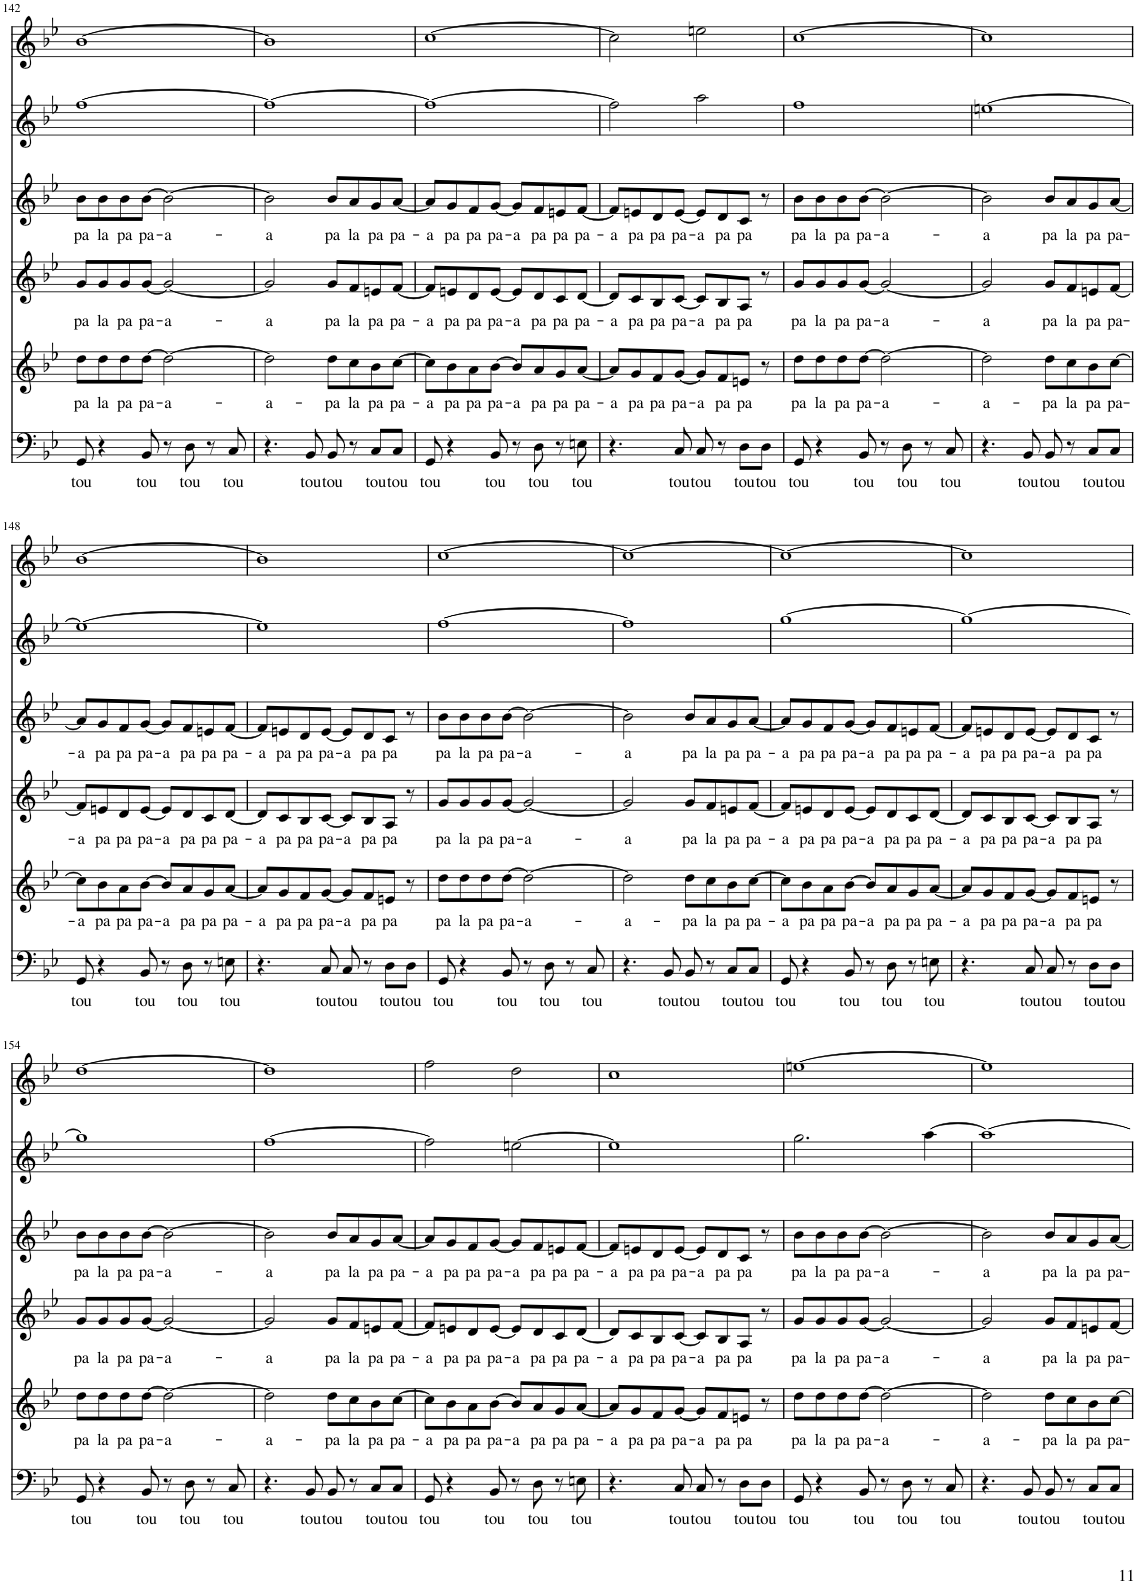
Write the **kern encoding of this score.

**kern	**text	**kern	**text	**kern	**text	**kern	**text	**kern	**kern
*part6	*part6	*part5	*part5	*part4	*part4	*part3	*part3	*part2	*part1
*staff6	*staff6	*staff5	*staff5	*staff4	*staff4	*staff3	*staff3	*staff2	*staff1
*I"Bass	*	*I"Voice	*	*I"Voice	*	*I"Voice	*	*I"Voice	*I"Voice
!!LO:PB:g=z
*clefF4	*	*clefG2	*	*clefG2	*	*clefG2	*	*clefG2	*clefG2
*	*	*	*	*Trd1c2	*	*Trd1c2	*	*	*
*k[b-e-]	*	*k[b-e-]	*	*k[b-e-]	*	*k[b-e-]	*	*k[b-e-]	*k[b-e-]
*M4/4	*	*M4/4	*	*M4/4	*	*M4/4	*	*M4/4	*M4/4
=142	=142	=142	=142	=142	=142	=142	=142	=142	=142
!	!LO:LY:b	!	!LO:LY:b	!	!LO:LY:b	!	!LO:LY:b	!	!
8GG/	tou	8dd\L	pa	8g/L	pa	8b-\L	pa	[1ff	[1b-
!	!	!	!LO:LY:b	!	!LO:LY:b	!	!LO:LY:b	!	!
4r	.	8dd\	la	8g/	la	8b-\	la	.	.
!	!	!	!LO:LY:b	!	!LO:LY:b	!	!LO:LY:b	!	!
.	.	8dd\	pa	8g/	pa	8b-\	pa	.	.
!	!LO:LY:b	!	!LO:LY:b	!	!LO:LY:b	!	!LO:LY:b	!	!
8BB-/	tou	[8dd\J	pa-	[8g/J	pa-	[8b-\J	pa-	.	.
!	!	!	!LO:LY:b	!	!LO:LY:b	!	!LO:LY:b	!	!
8r	.	2dd\_	-a-	2g/_	-a-	2b-\_	-a-	.	.
!	!LO:LY:b	!	!	!	!	!	!	!	!
8D\	tou	.	.	.	.	.	.	.	.
8r	.	.	.	.	.	.	.	.	.
!	!LO:LY:b	!	!	!	!	!	!	!	!
8C/	tou	.	.	.	.	.	.	.	.
=143	=143	=143	=143	=143	=143	=143	=143	=143	=143
!	!	!	!LO:LY:b	!	!LO:LY:b	!	!LO:LY:b	!	!
4.r	.	2dd\]	-a-	2g/]	-a	2b-\]	-a	1ff_	1b-]
!	!LO:LY:b	!	!	!	!	!	!	!	!
8BB-/	tou	.	.	.	.	.	.	.	.
!	!LO:LY:b	!	!LO:LY:b	!	!LO:LY:b	!	!LO:LY:b	!	!
8BB-/	tou	8dd\L	pa	8g/L	pa	8b-/L	pa	.	.
!	!	!	!LO:LY:b	!	!LO:LY:b	!	!LO:LY:b	!	!
8r	.	8cc\	la	8f/	la	8a/	la	.	.
!	!LO:LY:b	!	!LO:LY:b	!	!LO:LY:b	!	!LO:LY:b	!	!
8C/L	tou	8b-\	pa	8en/	pa	8g/	pa	.	.
!	!LO:LY:b	!	!LO:LY:b	!	!LO:LY:b	!	!LO:LY:b	!	!
8C/J	tou	[8cc\J	pa-	[8f/J	pa-	[8a/J	pa-	.	.
=144	=144	=144	=144	=144	=144	=144	=144	=144	=144
!	!LO:LY:b	!	!LO:LY:b	!	!LO:LY:b	!	!LO:LY:b	!	!
8GG/	tou	8cc\L]	-a	8f/L]	-a	8a/L]	-a	1ff_	[1cc
!	!	!	!LO:LY:b	!	!LO:LY:b	!	!LO:LY:b	!	!
4r	.	8b-\	pa	8en/	pa	8g/	pa	.	.
!	!	!	!LO:LY:b	!	!LO:LY:b	!	!LO:LY:b	!	!
.	.	8a\	pa	8d/	pa	8f/	pa	.	.
!	!LO:LY:b	!	!LO:LY:b	!	!LO:LY:b	!	!LO:LY:b	!	!
8BB-/	tou	[8b-\J	pa-	[8e/J	pa-	[8g/J	pa-	.	.
!	!	!	!LO:LY:b	!	!LO:LY:b	!	!LO:LY:b	!	!
8r	.	8b-/L]	-a	8e/L]	-a	8g/L]	-a	.	.
!	!LO:LY:b	!	!LO:LY:b	!	!LO:LY:b	!	!LO:LY:b	!	!
8D\	tou	8a/	pa	8d/	pa	8f/	pa	.	.
!	!	!	!LO:LY:b	!	!LO:LY:b	!	!LO:LY:b	!	!
8r	.	8g/	pa	8c/	pa	8en/	pa	.	.
!	!LO:LY:b	!	!LO:LY:b	!	!LO:LY:b	!	!LO:LY:b	!	!
8En\	tou	[8a/J	pa-	[8d/J	pa-	[8f/J	pa-	.	.
=145	=145	=145	=145	=145	=145	=145	=145	=145	=145
!	!	!	!LO:LY:b	!	!LO:LY:b	!	!LO:LY:b	!	!
4.r	.	8a/L]	-a	8d/L]	-a	8f/L]	-a	2ff\]	2cc\]
!	!	!	!LO:LY:b	!	!LO:LY:b	!	!LO:LY:b	!	!
.	.	8g/	pa	8c/	pa	8en/	pa	.	.
!	!	!	!LO:LY:b	!	!LO:LY:b	!	!LO:LY:b	!	!
.	.	8f/	pa	8B-/	pa	8d/	pa	.	.
!	!LO:LY:b	!	!LO:LY:b	!	!LO:LY:b	!	!LO:LY:b	!	!
8C/	tou	[8g/J	pa-	[8c/J	pa-	[8e/J	pa-	.	.
!	!LO:LY:b	!	!LO:LY:b	!	!LO:LY:b	!	!LO:LY:b	!	!
8C/	tou	8g/L]	-a	8c/L]	-a	8e/L]	-a	2aa\	2een\
!	!	!	!LO:LY:b	!	!LO:LY:b	!	!LO:LY:b	!	!
8r	.	8f/	pa	8B-/	pa	8d/	pa	.	.
!	!LO:LY:b	!	!LO:LY:b	!	!LO:LY:b	!	!LO:LY:b	!	!
8D\L	tou	8en/J	pa	8A/J	pa	8c/J	pa	.	.
!	!LO:LY:b	!	!	!	!	!	!	!	!
8D\J	tou	8r	.	8r	.	8r	.	.	.
=146	=146	=146	=146	=146	=146	=146	=146	=146	=146
!	!LO:LY:b	!	!LO:LY:b	!	!LO:LY:b	!	!LO:LY:b	!	!
8GG/	tou	8dd\L	pa	8g/L	pa	8b-\L	pa	1ff	[1cc
!	!	!	!LO:LY:b	!	!LO:LY:b	!	!LO:LY:b	!	!
4r	.	8dd\	la	8g/	la	8b-\	la	.	.
!	!	!	!LO:LY:b	!	!LO:LY:b	!	!LO:LY:b	!	!
.	.	8dd\	pa	8g/	pa	8b-\	pa	.	.
!	!LO:LY:b	!	!LO:LY:b	!	!LO:LY:b	!	!LO:LY:b	!	!
8BB-/	tou	[8dd\J	pa-	[8g/J	pa-	[8b-\J	pa-	.	.
!	!	!	!LO:LY:b	!	!LO:LY:b	!	!LO:LY:b	!	!
8r	.	2dd\_	-a-	2g/_	-a-	2b-\_	-a-	.	.
!	!LO:LY:b	!	!	!	!	!	!	!	!
8D\	tou	.	.	.	.	.	.	.	.
8r	.	.	.	.	.	.	.	.	.
!	!LO:LY:b	!	!	!	!	!	!	!	!
8C/	tou	.	.	.	.	.	.	.	.
=147	=147	=147	=147	=147	=147	=147	=147	=147	=147
!	!	!	!LO:LY:b	!	!LO:LY:b	!	!LO:LY:b	!	!
4.r	.	2dd\]	-a-	2g/]	-a	2b-\]	-a	[1een	1cc]
!	!LO:LY:b	!	!	!	!	!	!	!	!
8BB-/	tou	.	.	.	.	.	.	.	.
!	!LO:LY:b	!	!LO:LY:b	!	!LO:LY:b	!	!LO:LY:b	!	!
8BB-/	tou	8dd\L	pa	8g/L	pa	8b-/L	pa	.	.
!	!	!	!LO:LY:b	!	!LO:LY:b	!	!LO:LY:b	!	!
8r	.	8cc\	la	8f/	la	8a/	la	.	.
!	!LO:LY:b	!	!LO:LY:b	!	!LO:LY:b	!	!LO:LY:b	!	!
8C/L	tou	8b-\	pa	8en/	pa	8g/	pa	.	.
!	!LO:LY:b	!	!LO:LY:b	!	!LO:LY:b	!	!LO:LY:b	!	!
8C/J	tou	[8cc\J	pa-	[8f/J	pa-	[8a/J	pa-	.	.
!!LO:LB:g=z
=148	=148	=148	=148	=148	=148	=148	=148	=148	=148
!	!LO:LY:b	!	!LO:LY:b	!	!LO:LY:b	!	!LO:LY:b	!	!
8GG/	tou	8cc\L]	-a	8f/L]	-a	8a/L]	-a	1ee_	[1b-
!	!	!	!LO:LY:b	!	!LO:LY:b	!	!LO:LY:b	!	!
4r	.	8b-\	pa	8en/	pa	8g/	pa	.	.
!	!	!	!LO:LY:b	!	!LO:LY:b	!	!LO:LY:b	!	!
.	.	8a\	pa	8d/	pa	8f/	pa	.	.
!	!LO:LY:b	!	!LO:LY:b	!	!LO:LY:b	!	!LO:LY:b	!	!
8BB-/	tou	[8b-\J	pa-	[8e/J	pa-	[8g/J	pa-	.	.
!	!	!	!LO:LY:b	!	!LO:LY:b	!	!LO:LY:b	!	!
8r	.	8b-/L]	-a	8e/L]	-a	8g/L]	-a	.	.
!	!LO:LY:b	!	!LO:LY:b	!	!LO:LY:b	!	!LO:LY:b	!	!
8D\	tou	8a/	pa	8d/	pa	8f/	pa	.	.
!	!	!	!LO:LY:b	!	!LO:LY:b	!	!LO:LY:b	!	!
8r	.	8g/	pa	8c/	pa	8en/	pa	.	.
!	!LO:LY:b	!	!LO:LY:b	!	!LO:LY:b	!	!LO:LY:b	!	!
8En\	tou	[8a/J	pa-	[8d/J	pa-	[8f/J	pa-	.	.
=149	=149	=149	=149	=149	=149	=149	=149	=149	=149
!	!	!	!LO:LY:b	!	!LO:LY:b	!	!LO:LY:b	!	!
4.r	.	8a/L]	-a	8d/L]	-a	8f/L]	-a	1ee]	1b-]
!	!	!	!LO:LY:b	!	!LO:LY:b	!	!LO:LY:b	!	!
.	.	8g/	pa	8c/	pa	8en/	pa	.	.
!	!	!	!LO:LY:b	!	!LO:LY:b	!	!LO:LY:b	!	!
.	.	8f/	pa	8B-/	pa	8d/	pa	.	.
!	!LO:LY:b	!	!LO:LY:b	!	!LO:LY:b	!	!LO:LY:b	!	!
8C/	tou	[8g/J	pa-	[8c/J	pa-	[8e/J	pa-	.	.
!	!LO:LY:b	!	!LO:LY:b	!	!LO:LY:b	!	!LO:LY:b	!	!
8C/	tou	8g/L]	-a	8c/L]	-a	8e/L]	-a	.	.
!	!	!	!LO:LY:b	!	!LO:LY:b	!	!LO:LY:b	!	!
8r	.	8f/	pa	8B-/	pa	8d/	pa	.	.
!	!LO:LY:b	!	!LO:LY:b	!	!LO:LY:b	!	!LO:LY:b	!	!
8D\L	tou	8en/J	pa	8A/J	pa	8c/J	pa	.	.
!	!LO:LY:b	!	!	!	!	!	!	!	!
8D\J	tou	8r	.	8r	.	8r	.	.	.
=150	=150	=150	=150	=150	=150	=150	=150	=150	=150
!	!LO:LY:b	!	!LO:LY:b	!	!LO:LY:b	!	!LO:LY:b	!	!
8GG/	tou	8dd\L	pa	8g/L	pa	8b-\L	pa	[1ff	[1cc
!	!	!	!LO:LY:b	!	!LO:LY:b	!	!LO:LY:b	!	!
4r	.	8dd\	la	8g/	la	8b-\	la	.	.
!	!	!	!LO:LY:b	!	!LO:LY:b	!	!LO:LY:b	!	!
.	.	8dd\	pa	8g/	pa	8b-\	pa	.	.
!	!LO:LY:b	!	!LO:LY:b	!	!LO:LY:b	!	!LO:LY:b	!	!
8BB-/	tou	[8dd\J	pa-	[8g/J	pa-	[8b-\J	pa-	.	.
!	!	!	!LO:LY:b	!	!LO:LY:b	!	!LO:LY:b	!	!
8r	.	2dd\_	-a-	2g/_	-a-	2b-\_	-a-	.	.
!	!LO:LY:b	!	!	!	!	!	!	!	!
8D\	tou	.	.	.	.	.	.	.	.
8r	.	.	.	.	.	.	.	.	.
!	!LO:LY:b	!	!	!	!	!	!	!	!
8C/	tou	.	.	.	.	.	.	.	.
=151	=151	=151	=151	=151	=151	=151	=151	=151	=151
!	!	!	!LO:LY:b	!	!LO:LY:b	!	!LO:LY:b	!	!
4.r	.	2dd\]	-a-	2g/]	-a	2b-\]	-a	1ff]	1cc_
!	!LO:LY:b	!	!	!	!	!	!	!	!
8BB-/	tou	.	.	.	.	.	.	.	.
!	!LO:LY:b	!	!LO:LY:b	!	!LO:LY:b	!	!LO:LY:b	!	!
8BB-/	tou	8dd\L	pa	8g/L	pa	8b-/L	pa	.	.
!	!	!	!LO:LY:b	!	!LO:LY:b	!	!LO:LY:b	!	!
8r	.	8cc\	la	8f/	la	8a/	la	.	.
!	!LO:LY:b	!	!LO:LY:b	!	!LO:LY:b	!	!LO:LY:b	!	!
8C/L	tou	8b-\	pa	8en/	pa	8g/	pa	.	.
!	!LO:LY:b	!	!LO:LY:b	!	!LO:LY:b	!	!LO:LY:b	!	!
8C/J	tou	[8cc\J	pa-	[8f/J	pa-	[8a/J	pa-	.	.
=152	=152	=152	=152	=152	=152	=152	=152	=152	=152
!	!LO:LY:b	!	!LO:LY:b	!	!LO:LY:b	!	!LO:LY:b	!	!
8GG/	tou	8cc\L]	-a	8f/L]	-a	8a/L]	-a	[1gg	1cc_
!	!	!	!LO:LY:b	!	!LO:LY:b	!	!LO:LY:b	!	!
4r	.	8b-\	pa	8en/	pa	8g/	pa	.	.
!	!	!	!LO:LY:b	!	!LO:LY:b	!	!LO:LY:b	!	!
.	.	8a\	pa	8d/	pa	8f/	pa	.	.
!	!LO:LY:b	!	!LO:LY:b	!	!LO:LY:b	!	!LO:LY:b	!	!
8BB-/	tou	[8b-\J	pa-	[8e/J	pa-	[8g/J	pa-	.	.
!	!	!	!LO:LY:b	!	!LO:LY:b	!	!LO:LY:b	!	!
8r	.	8b-/L]	-a	8e/L]	-a	8g/L]	-a	.	.
!	!LO:LY:b	!	!LO:LY:b	!	!LO:LY:b	!	!LO:LY:b	!	!
8D\	tou	8a/	pa	8d/	pa	8f/	pa	.	.
!	!	!	!LO:LY:b	!	!LO:LY:b	!	!LO:LY:b	!	!
8r	.	8g/	pa	8c/	pa	8en/	pa	.	.
!	!LO:LY:b	!	!LO:LY:b	!	!LO:LY:b	!	!LO:LY:b	!	!
8En\	tou	[8a/J	pa-	[8d/J	pa-	[8f/J	pa-	.	.
=153	=153	=153	=153	=153	=153	=153	=153	=153	=153
!	!	!	!LO:LY:b	!	!LO:LY:b	!	!LO:LY:b	!	!
4.r	.	8a/L]	-a	8d/L]	-a	8f/L]	-a	1gg_	1cc]
!	!	!	!LO:LY:b	!	!LO:LY:b	!	!LO:LY:b	!	!
.	.	8g/	pa	8c/	pa	8en/	pa	.	.
!	!	!	!LO:LY:b	!	!LO:LY:b	!	!LO:LY:b	!	!
.	.	8f/	pa	8B-/	pa	8d/	pa	.	.
!	!LO:LY:b	!	!LO:LY:b	!	!LO:LY:b	!	!LO:LY:b	!	!
8C/	tou	[8g/J	pa-	[8c/J	pa-	[8e/J	pa-	.	.
!	!LO:LY:b	!	!LO:LY:b	!	!LO:LY:b	!	!LO:LY:b	!	!
8C/	tou	8g/L]	-a	8c/L]	-a	8e/L]	-a	.	.
!	!	!	!LO:LY:b	!	!LO:LY:b	!	!LO:LY:b	!	!
8r	.	8f/	pa	8B-/	pa	8d/	pa	.	.
!	!LO:LY:b	!	!LO:LY:b	!	!LO:LY:b	!	!LO:LY:b	!	!
8D\L	tou	8en/J	pa	8A/J	pa	8c/J	pa	.	.
!	!LO:LY:b	!	!	!	!	!	!	!	!
8D\J	tou	8r	.	8r	.	8r	.	.	.
!!LO:LB:g=z
=154	=154	=154	=154	=154	=154	=154	=154	=154	=154
!	!LO:LY:b	!	!LO:LY:b	!	!LO:LY:b	!	!LO:LY:b	!	!
8GG/	tou	8dd\L	pa	8g/L	pa	8b-\L	pa	1gg]	[1dd
!	!	!	!LO:LY:b	!	!LO:LY:b	!	!LO:LY:b	!	!
4r	.	8dd\	la	8g/	la	8b-\	la	.	.
!	!	!	!LO:LY:b	!	!LO:LY:b	!	!LO:LY:b	!	!
.	.	8dd\	pa	8g/	pa	8b-\	pa	.	.
!	!LO:LY:b	!	!LO:LY:b	!	!LO:LY:b	!	!LO:LY:b	!	!
8BB-/	tou	[8dd\J	pa-	[8g/J	pa-	[8b-\J	pa-	.	.
!	!	!	!LO:LY:b	!	!LO:LY:b	!	!LO:LY:b	!	!
8r	.	2dd\_	-a-	2g/_	-a-	2b-\_	-a-	.	.
!	!LO:LY:b	!	!	!	!	!	!	!	!
8D\	tou	.	.	.	.	.	.	.	.
8r	.	.	.	.	.	.	.	.	.
!	!LO:LY:b	!	!	!	!	!	!	!	!
8C/	tou	.	.	.	.	.	.	.	.
=155	=155	=155	=155	=155	=155	=155	=155	=155	=155
!	!	!	!LO:LY:b	!	!LO:LY:b	!	!LO:LY:b	!	!
4.r	.	2dd\]	-a-	2g/]	-a	2b-\]	-a	[1ff	1dd]
!	!LO:LY:b	!	!	!	!	!	!	!	!
8BB-/	tou	.	.	.	.	.	.	.	.
!	!LO:LY:b	!	!LO:LY:b	!	!LO:LY:b	!	!LO:LY:b	!	!
8BB-/	tou	8dd\L	pa	8g/L	pa	8b-/L	pa	.	.
!	!	!	!LO:LY:b	!	!LO:LY:b	!	!LO:LY:b	!	!
8r	.	8cc\	la	8f/	la	8a/	la	.	.
!	!LO:LY:b	!	!LO:LY:b	!	!LO:LY:b	!	!LO:LY:b	!	!
8C/L	tou	8b-\	pa	8en/	pa	8g/	pa	.	.
!	!LO:LY:b	!	!LO:LY:b	!	!LO:LY:b	!	!LO:LY:b	!	!
8C/J	tou	[8cc\J	pa-	[8f/J	pa-	[8a/J	pa-	.	.
=156	=156	=156	=156	=156	=156	=156	=156	=156	=156
!	!LO:LY:b	!	!LO:LY:b	!	!LO:LY:b	!	!LO:LY:b	!	!
8GG/	tou	8cc\L]	-a	8f/L]	-a	8a/L]	-a	2ff\]	2ff\
!	!	!	!LO:LY:b	!	!LO:LY:b	!	!LO:LY:b	!	!
4r	.	8b-\	pa	8en/	pa	8g/	pa	.	.
!	!	!	!LO:LY:b	!	!LO:LY:b	!	!LO:LY:b	!	!
.	.	8a\	pa	8d/	pa	8f/	pa	.	.
!	!LO:LY:b	!	!LO:LY:b	!	!LO:LY:b	!	!LO:LY:b	!	!
8BB-/	tou	[8b-\J	pa-	[8e/J	pa-	[8g/J	pa-	.	.
!	!	!	!LO:LY:b	!	!LO:LY:b	!	!LO:LY:b	!	!
8r	.	8b-/L]	-a	8e/L]	-a	8g/L]	-a	[2een\	2dd\
!	!LO:LY:b	!	!LO:LY:b	!	!LO:LY:b	!	!LO:LY:b	!	!
8D\	tou	8a/	pa	8d/	pa	8f/	pa	.	.
!	!	!	!LO:LY:b	!	!LO:LY:b	!	!LO:LY:b	!	!
8r	.	8g/	pa	8c/	pa	8en/	pa	.	.
!	!LO:LY:b	!	!LO:LY:b	!	!LO:LY:b	!	!LO:LY:b	!	!
8En\	tou	[8a/J	pa-	[8d/J	pa-	[8f/J	pa-	.	.
=157	=157	=157	=157	=157	=157	=157	=157	=157	=157
!	!	!	!LO:LY:b	!	!LO:LY:b	!	!LO:LY:b	!	!
4.r	.	8a/L]	-a	8d/L]	-a	8f/L]	-a	1ee]	1cc
!	!	!	!LO:LY:b	!	!LO:LY:b	!	!LO:LY:b	!	!
.	.	8g/	pa	8c/	pa	8en/	pa	.	.
!	!	!	!LO:LY:b	!	!LO:LY:b	!	!LO:LY:b	!	!
.	.	8f/	pa	8B-/	pa	8d/	pa	.	.
!	!LO:LY:b	!	!LO:LY:b	!	!LO:LY:b	!	!LO:LY:b	!	!
8C/	tou	[8g/J	pa-	[8c/J	pa-	[8e/J	pa-	.	.
!	!LO:LY:b	!	!LO:LY:b	!	!LO:LY:b	!	!LO:LY:b	!	!
8C/	tou	8g/L]	-a	8c/L]	-a	8e/L]	-a	.	.
!	!	!	!LO:LY:b	!	!LO:LY:b	!	!LO:LY:b	!	!
8r	.	8f/	pa	8B-/	pa	8d/	pa	.	.
!	!LO:LY:b	!	!LO:LY:b	!	!LO:LY:b	!	!LO:LY:b	!	!
8D\L	tou	8en/J	pa	8A/J	pa	8c/J	pa	.	.
!	!LO:LY:b	!	!	!	!	!	!	!	!
8D\J	tou	8r	.	8r	.	8r	.	.	.
=158	=158	=158	=158	=158	=158	=158	=158	=158	=158
!	!LO:LY:b	!	!LO:LY:b	!	!LO:LY:b	!	!LO:LY:b	!	!
8GG/	tou	8dd\L	pa	8g/L	pa	8b-\L	pa	2.gg\	[1een
!	!	!	!LO:LY:b	!	!LO:LY:b	!	!LO:LY:b	!	!
4r	.	8dd\	la	8g/	la	8b-\	la	.	.
!	!	!	!LO:LY:b	!	!LO:LY:b	!	!LO:LY:b	!	!
.	.	8dd\	pa	8g/	pa	8b-\	pa	.	.
!	!LO:LY:b	!	!LO:LY:b	!	!LO:LY:b	!	!LO:LY:b	!	!
8BB-/	tou	[8dd\J	pa-	[8g/J	pa-	[8b-\J	pa-	.	.
!	!	!	!LO:LY:b	!	!LO:LY:b	!	!LO:LY:b	!	!
8r	.	2dd\_	-a-	2g/_	-a-	2b-\_	-a-	.	.
!	!LO:LY:b	!	!	!	!	!	!	!	!
8D\	tou	.	.	.	.	.	.	.	.
8r	.	.	.	.	.	.	.	[4aa\	.
!	!LO:LY:b	!	!	!	!	!	!	!	!
8C/	tou	.	.	.	.	.	.	.	.
=159	=159	=159	=159	=159	=159	=159	=159	=159	=159
!	!	!	!LO:LY:b	!	!LO:LY:b	!	!LO:LY:b	!	!
4.r	.	2dd\]	-a-	2g/]	-a	2b-\]	-a	1aa_	1ee]
!	!LO:LY:b	!	!	!	!	!	!	!	!
8BB-/	tou	.	.	.	.	.	.	.	.
!	!LO:LY:b	!	!LO:LY:b	!	!LO:LY:b	!	!LO:LY:b	!	!
8BB-/	tou	8dd\L	pa	8g/L	pa	8b-/L	pa	.	.
!	!	!	!LO:LY:b	!	!LO:LY:b	!	!LO:LY:b	!	!
8r	.	8cc\	la	8f/	la	8a/	la	.	.
!	!LO:LY:b	!	!LO:LY:b	!	!LO:LY:b	!	!LO:LY:b	!	!
8C/L	tou	8b-\	pa	8en/	pa	8g/	pa	.	.
!	!LO:LY:b	!	!LO:LY:b	!	!LO:LY:b	!	!LO:LY:b	!	!
8C/J	tou	[8cc\J	pa-	[8f/J	pa-	[8a/J	pa-	.	.
=	=	=	=	=	=	=	=	=	=
*-	*-	*-	*-	*-	*-	*-	*-	*-	*-
